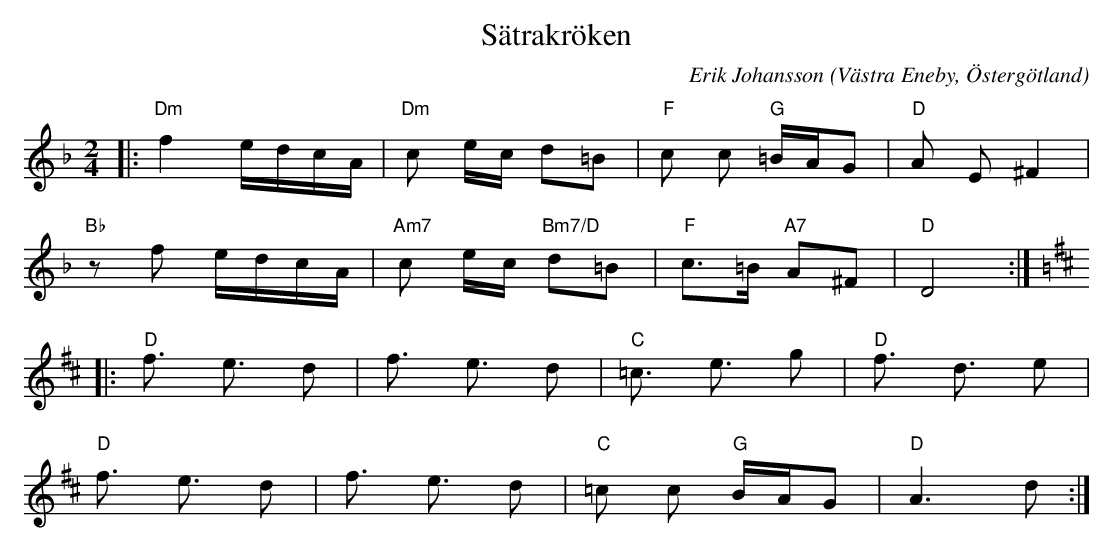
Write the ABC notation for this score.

X:1
T:Sätrakröken
C:Erik Johansson
O:Västra Eneby, Östergötland
Q:90
M:2/4
L:1/8
K:Dm
|:"Dm"f2 e/d/c/A/ |"Dm"c e/c/ d=B| "F" c c "G" =B/A/G | "D" A E ^F2 |
"Bb" zf e/d/c/A/ |"Am7"c e/c/ "Bm7/D"d=B| "F" c>=B  "A7" A^F | "D" D4 :|
K:D
|:"D" f3/2 e3/2 d |f3/2 e3/2 d| "C" =c3/2 e3/2 g| "D" f3/2 d3/2 e |
"D" f3/2 e3/2 d |f3/2 e3/2 d| "C" =c c "G" B/A/G  | "D" A3  d:|
